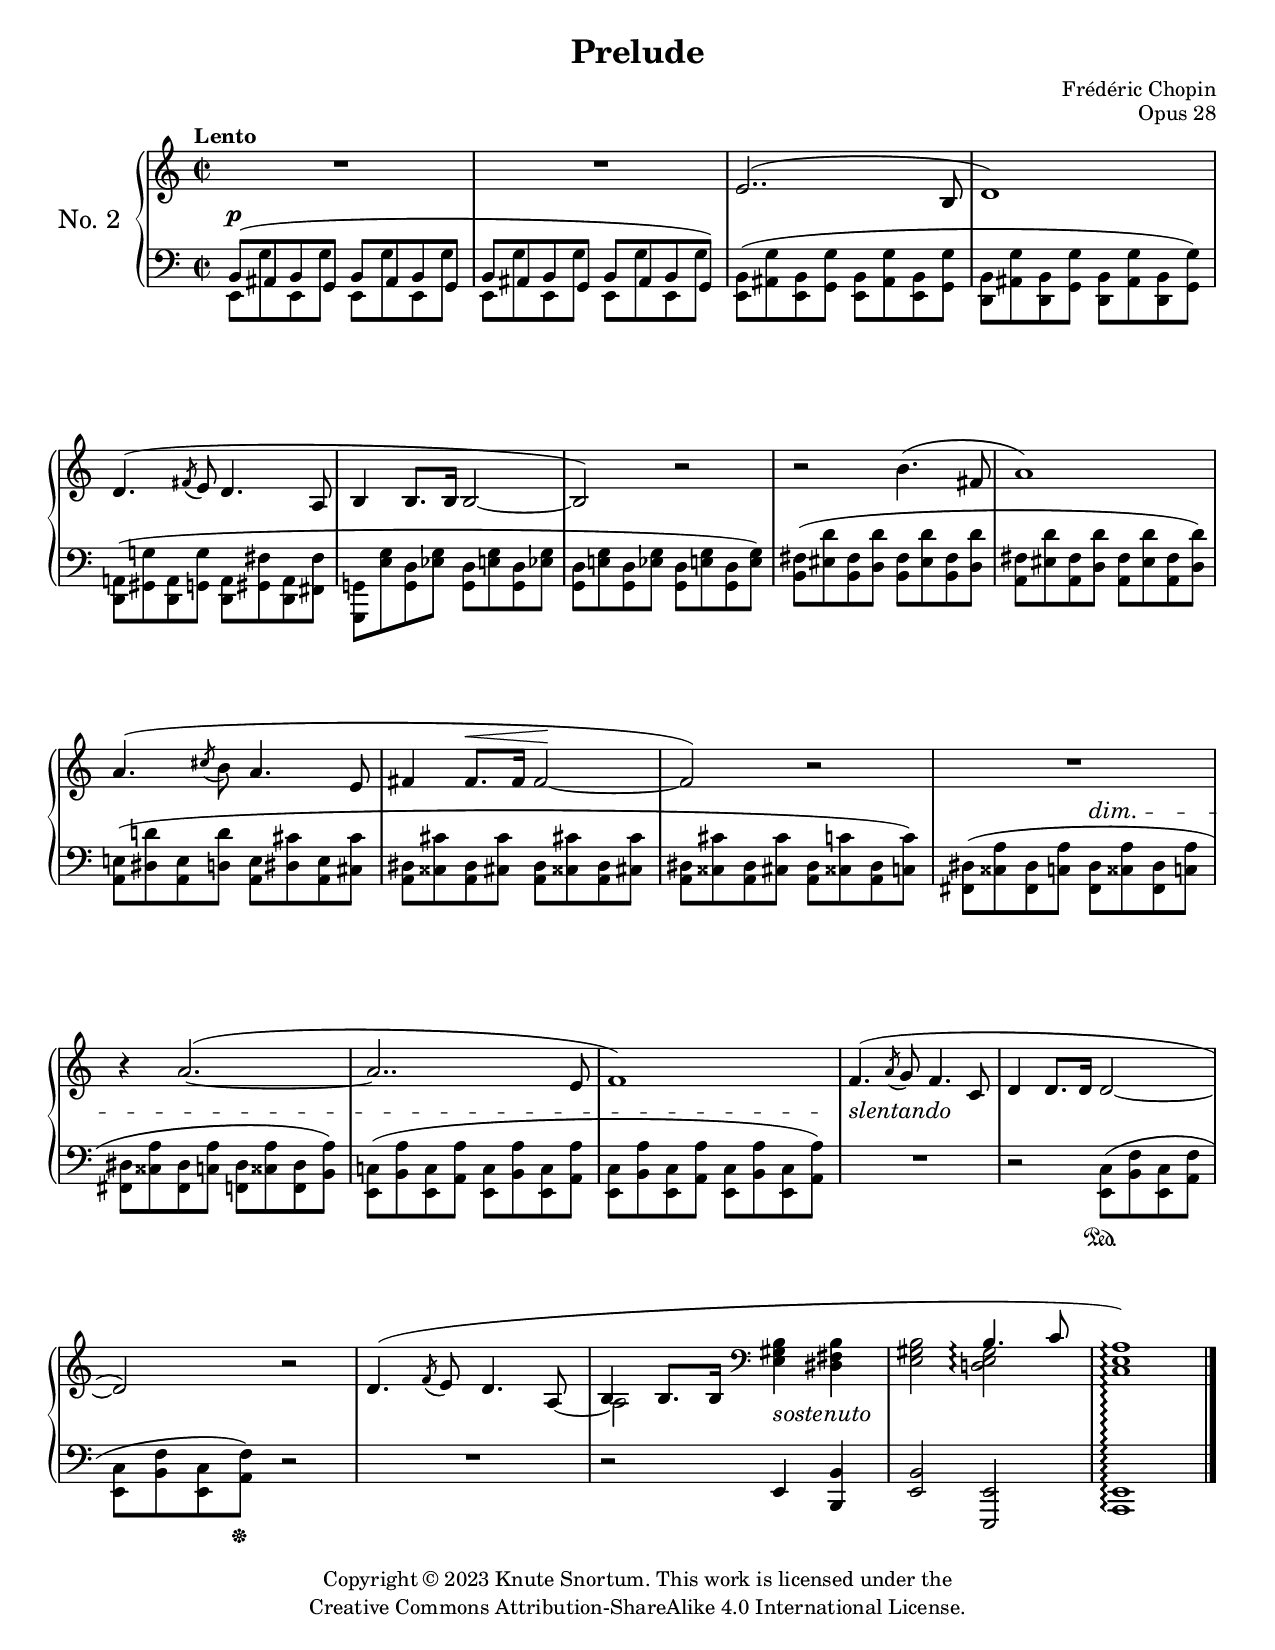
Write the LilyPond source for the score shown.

\version "2.24.0"

\include "includes/header-paper.ily"
%...+....1....+....2....+....3....+....4....+....5....+....6....+....7....+....

\version "2.24.0"
\language "english"

\include "global-variables.ily"

%%% Positions and shapes %%%

adjustArpeggioA = \tweak Arpeggio.positions #'(-0.5 . 2.5) \etc
slurShapeA = \shape #'((0 . 1) (0 . 2) (0 . 3) (0 . 3)) \etc
slurShapeC = \shape #'((0 . 0) (0 . 0) (0 . 1) (0 . 0)) \etc
slurShapeD = \shape #'((0 . 0) (0 . -1) (0 . -1) (0 . 0)) \etc

%%% Music %%%

global = {
  \time 2/2
  \key a \minor
  \accidentalStyle piano
}

rightHand = \relative {
  \clef treble
  \global
  \set Score.tempoHideNote = ##t 
  \tempo "Lento" 4 = 40

  R1 * 2 |
  \slurUp
  e'2..( b8 |
  d1) |
  d4.( \acciaccatura { fs8 } e8 d4. a8 |
  b4 b8. b16 b2~ |
  b2) r |
  r2 b'4.( fs8 |
  
  \barNumberCheck 9
  a1) |
  a4.-\slurShapeC ( \acciaccatura { cs8 } b8 a4. e8 |
  fs4 \dynamicInsideSlur fs8.^\< fs16 fs2~\! |
  fs2) r |
  R1 |
  r4 a2.~( |
  a2.. e8 |
  f1) |
  
  \barNumberCheck 17
  f4.( \acciaccatura { a8 } g8 f4. c8 |
  d4 d8. d16 d2~ |
  d2) r |
  d4.-\slurShapeA ( \acciaccatura { f8 } e8 d4.
  << { a8_~ | \voiceTwo a2 } \\ { s8 | \voiceOne b4 b8. b16 } >>
    \clef bass \voiceTwo <e, gs b>4 <ds fs b> |
  <e gs b>2 << { b'4. c8 } \\ { <d, e gs>2-\adjustArpeggioA \arpeggio } >> |
  <c e a>1)\arpeggio |
  \bar "|."
}

leftHand = \relative {
  \clef bass
  \global
  
  <<
    {  
      b,8( as b g  b as b g |
      b8 as b g  b as b g) |
    }
    \\
    {  
      e8 g' e, g'  e, g' e, g' |
      e,8 g' e, g'  e, g' e, g' |
    }
  >>
  \voiceFour \slurUp
  <e, b'>8( <as g'> <e b'> <g g'>  <e b'> <as g'> <e b'> <g g'> |
  <d b'>8 <as' g'> <d, b'> <g g'>  <d b'> <as' g'> <d, b'> <g g'>) |
  <d a'>8( <gs g'!> <d a'> <g \single \omit Accidental g'>  <d a'> <gs fs'> 
    <d a'> <fs fs'> |
  <g, g'>8 <e'' g> <g, d'> <ef' g>  <g, d'> <e' g> <g, d'> <ef' g> |
  <g, d'>8 <e' g> <g, d'> <ef' g>  <g, d'> <e' g> <g, d'> <e' g>) |
  <b fs'>8( <es d'> <b fs'> <d d'>  <b fs'> <es d'> <b fs'> <d d'> |
  
  \barNumberCheck 9
  <a fs'>8 <es' d'> <a, fs'> <d d'>  <a fs'> <es' d'> <a, fs'> <d d'>) |
  <a e'>8-\slurShapeD ( <ds d'!> <a e'> <d \single \omit Accidental d'>  <a e'>
    <ds cs'> <a e'> <cs cs'> |
  <a ds>8 <css cs'> <a ds> <cs \single \omit Accidental cs'>  <a ds> <css cs'!>
    <a ds> <cs \single \omit Accidental cs'> |
  <a ds>8 <css cs'> <a ds> <cs \single \omit Accidental cs'>  <a ds>8 <css c'>
    <a ds> <c! \single \omit Accidental c'>) |
  <fs, ds'>8( <css' a'> <fs, ds'> <c' a'>  <fs, ds'> <css' a'> <fs, ds'> 
    <c' a'> |
  <fs, ds'>8 <css' a'> <fs, ds'> <c' a'>  <f, ds'> <css' a'> <f, ds'> 
    <b a'>) |
  <e, c'>8( <b' a'> <e, c'> <a a'>  <e c'> <b' a'> <e, c'> <a a'> |
  <e c'>8 <b' a'> <e, c'> <a a'>  <e c'> <b' a'> <e, c'> <a a'>) |
  
  \barNumberCheck 17
  \oneVoice
  R1 |
  r2 \voiceFour <e c'>8^(\sustainOn <b' f'> <e, c'> <a f'> |
  <e c'> <b' f'> <e, c'> <a f'>)\sustainOff \oneVoice r2 |
  R1 |
  r2 e4 <b b'> |
  <e b'>2 <e, e'> |
  <a e'>1\arpeggio |
}


dynamics = {
  \override TextScript.Y-offset = -0.5
  s1\p |
  s1 * 7 |
  
  \barNumberCheck 9
  s1 * 4 |
  s2 s\dim |
  s1 * 2 |
  s2.. s16 s\! |
  
  \barNumberCheck 17
  \tag layout { s1^\slentando | }
  \tag midi   { s1\p | }
  s1 * 3 |
  s2 s^\sostenutom |
  s1 * 2 |
}

forceBreaks = {
  \repeat unfold 3 { s1\noBreak } s1\break\noPageBreak % 4
  \repeat unfold 4 { s1\noBreak } s1\break\noPageBreak % 9
  \repeat unfold 3 { s1\noBreak } s1\break\noPageBreak % 13
  \repeat unfold 4 { s1\noBreak } s1\break\noPageBreak % 18
}

preludeTwoMusic = \score { 
  \keepWithTag #'layout
  \new PianoStaff \with { 
    instrumentName = \markup \huge "No. 2"
    connectArpeggios = ##t
  } <<
    \new Staff = "upper" \rightHand
    \new Dynamics \dynamics
    \new Staff = "lower" \leftHand
    \new Devnull \forceBreaks
  >>
  \layout {}
}

preludeTwoMidi = \book {
  \bookOutputName "prelude-op28-no2"
  \score { 
    \keepWithTag #'midi
    <<
      \new Staff = "upper" << \rightHand \dynamics >>
      \new Staff = "lower" << \leftHand \dynamics >>
    >>
    \midi {}
  }
}



\header {
  title = "Prelude"
  opus = "Opus 28"
  composer = "Frédéric Chopin"
}

\paper {
  two-sided = ##f
}

\preludeTwoMusic
\preludeTwoMidi
